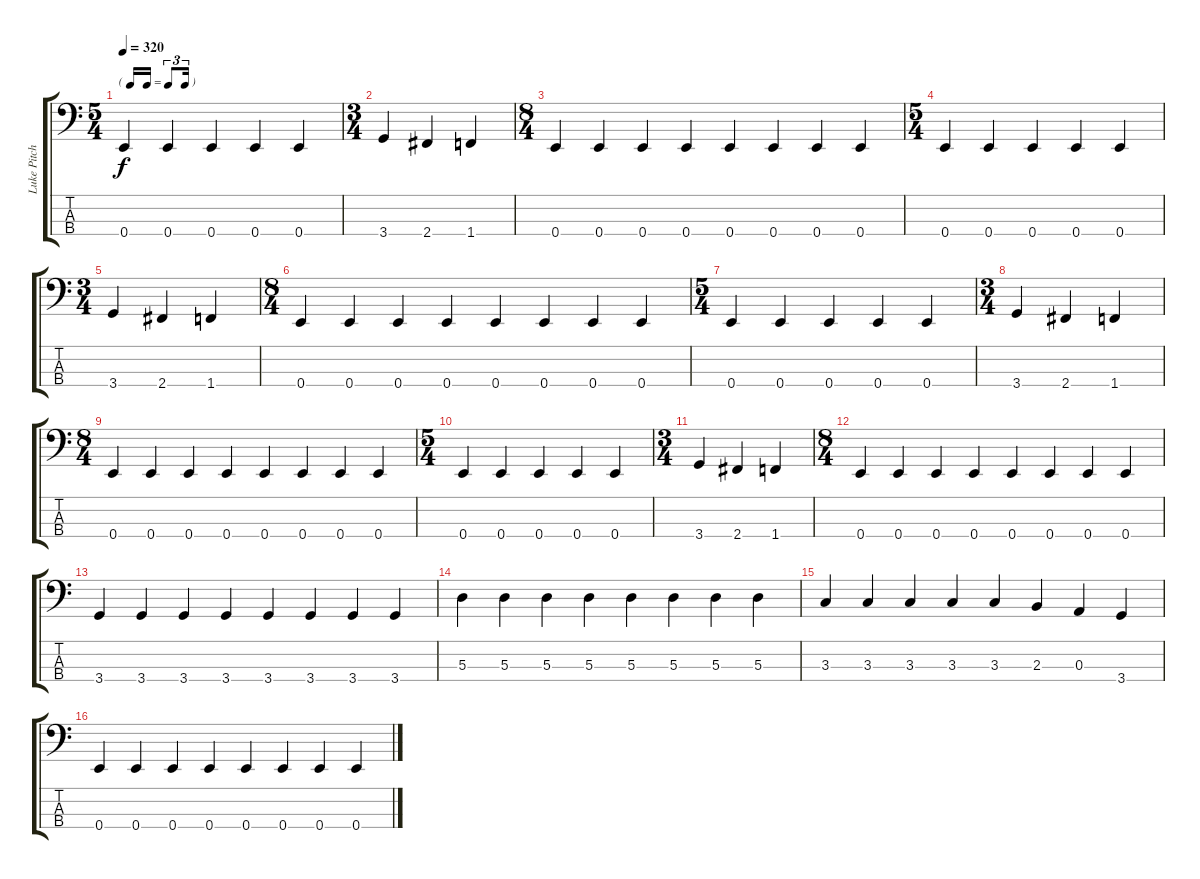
\track ("Luke Pitchy (bass)" "Luke Pitch") {instrument electricbassfinger}
\staff {score tabs}
\tuning (G2 D2 A1 E1) {hide}
\ts (5 4)
\tf triplet16th
\tempo 320
\clef f4
\ks c
0.4.4{dy f} 0.4.4 0.4.4 0.4.4 0.4.4 |
\ts (3 4)
3.4.4 2.4.4 1.4.4 |
\ts (8 4)
0.4.4 0.4.4 0.4.4 0.4.4 0.4.4 0.4.4 0.4.4 0.4.4 |
\ts (5 4)
0.4.4 0.4.4 0.4.4 0.4.4 0.4.4 |
\ts (3 4)
3.4.4 2.4.4 1.4.4 |
\ts (8 4)
0.4.4 0.4.4 0.4.4 0.4.4 0.4.4 0.4.4 0.4.4 0.4.4 |
\ts (5 4)
0.4.4 0.4.4 0.4.4 0.4.4 0.4.4 |
\ts (3 4)
3.4.4 2.4.4 1.4.4 |
\ts (8 4)
0.4.4 0.4.4 0.4.4 0.4.4 0.4.4 0.4.4 0.4.4 0.4.4 |
\ts (5 4)
0.4.4 0.4.4 0.4.4 0.4.4 0.4.4 |
\ts (3 4)
3.4.4 2.4.4 1.4.4 |
\ts (8 4)
0.4.4 0.4.4 0.4.4 0.4.4 0.4.4 0.4.4 0.4.4 0.4.4 |
3.4.4 3.4.4 3.4.4 3.4.4 3.4.4 3.4.4 3.4.4 3.4.4 |
5.3.4 5.3.4 5.3.4 5.3.4 5.3.4 5.3.4 5.3.4 5.3.4 |
3.3.4 3.3.4 3.3.4 3.3.4 3.3.4 2.3.4 0.3.4 3.4.4 |
0.4.4 0.4.4 0.4.4 0.4.4 0.4.4 0.4.4 0.4.4 0.4.4
